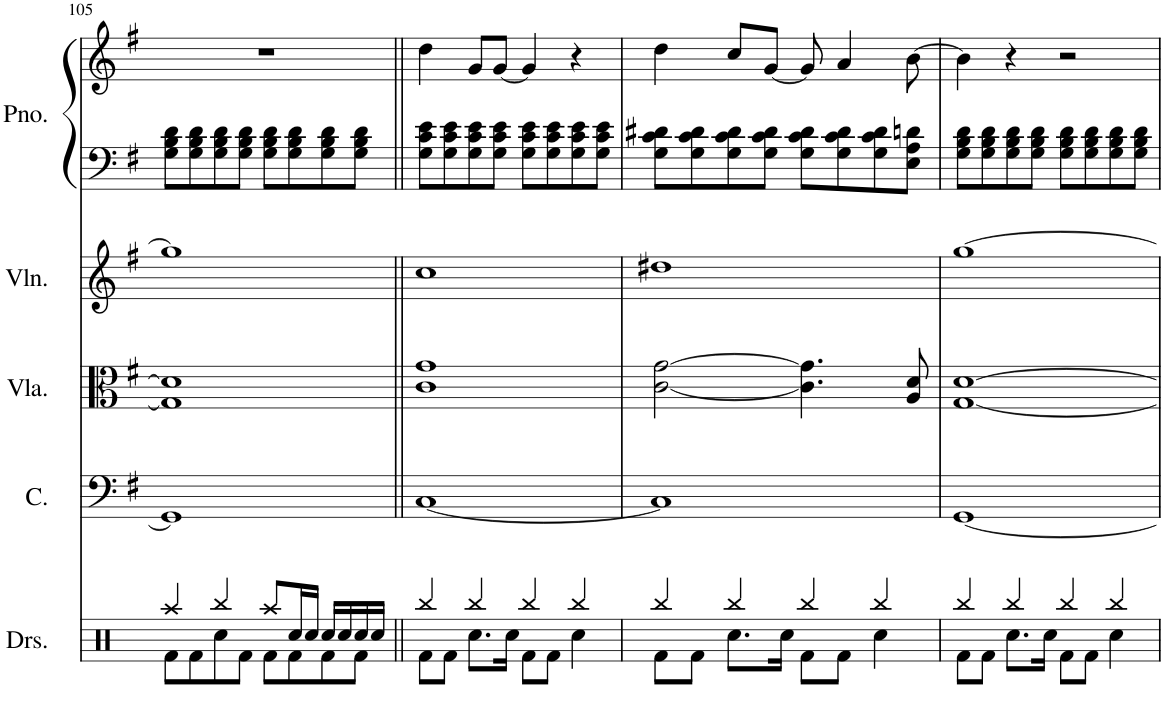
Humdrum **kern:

**kern	**kern	**kern	**kern	**kern
*part4	*part3	*part2	*part1	*part1
*staff5	*staff4	*staff3	*staff2	*staff1
*I"Cello	*I"Viola	*I"Violin	*I"Piano	*
*I'C.	*I'Vla.	*I'Vln.	*I'Pno.	*
!!LO:PB:g=z
*clefF4	*clefC3	*clefG2	*clefF4	*clefG2
*k[f#]	*k[f#]	*k[f#]	*k[f#]	*k[f#]
*M4/4	*M4/4	*M4/4	*M4/4	*M4/4
=105	=105	=105	=105	=105
1GG]	1G] 1d]	1gg]	8G\ 8B\ 8d\L	1r
.	.	.	8G\ 8B\ 8d\	.
.	.	.	8G\ 8B\ 8d\	.
.	.	.	8G\ 8B\ 8d\J	.
.	.	.	8G\ 8B\ 8d\L	.
.	.	.	8G\ 8B\ 8d\	.
.	.	.	8G\ 8B\ 8d\	.
.	.	.	8G\ 8B\ 8d\J	.
=106||	=106||	=106||	=106||	=106||
[1C	1c 1g	1cc	8G\ 8c\ 8e\L	4dd\
.	.	.	8G\ 8c\ 8e\	.
.	.	.	8G\ 8c\ 8e\	8g/L
.	.	.	8G\ 8c\ 8e\J	[8g/J
.	.	.	8G\ 8c\ 8e\L	4g/]
.	.	.	8G\ 8c\ 8e\	.
.	.	.	8G\ 8c\ 8e\	4r
.	.	.	8G\ 8c\ 8e\J	.
=107	=107	=107	=107	=107
1C]	[2c\ [2g\	1dd#X	8G\ 8c\ 8d#X\L	4dd\
.	.	.	8G\ 8c\ 8d#\	.
.	.	.	8G\ 8c\ 8d#\	8cc/L
.	.	.	8G\ 8c\ 8d#\J	[8g/J
.	4.c\] 4.g\]	.	8G\ 8c\ 8d#\L	8g/]
.	.	.	8G\ 8c\ 8d#\	4a/
.	.	.	8G\ 8c\ 8d#\	.
.	8A/ 8d/	.	8E\ 8A\ 8dn\J	[8b\
=108	=108	=108	=108	=108
[1GG	[1G [1d	[1gg	8G\ 8B\ 8d\L	4b\]
.	.	.	8G\ 8B\ 8d\	.
.	.	.	8G\ 8B\ 8d\	4r
.	.	.	8G\ 8B\ 8d\J	.
.	.	.	8G\ 8B\ 8d\L	2r
.	.	.	8G\ 8B\ 8d\	.
.	.	.	8G\ 8B\ 8d\	.
.	.	.	8G\ 8B\ 8d\J	.
=	=	=	=	=
*-	*-	*-	*-	*-
